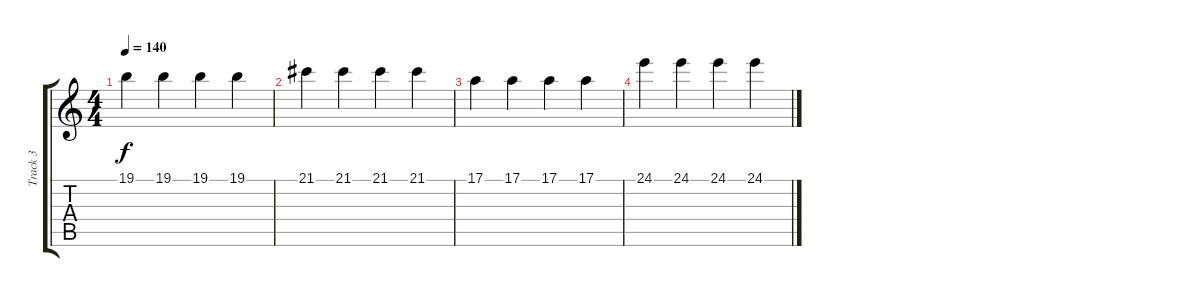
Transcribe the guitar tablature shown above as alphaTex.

\track ("Track 3" "Track 3") {instrument musicbox}
\staff {score tabs}
\tuning (E4 B3 G3 D3 A2 E2) {hide}
\ts (4 4)
\tempo 140
\clef g2
\ks c
19.1.4{dy f} 19.1.4 19.1.4 19.1.4 |
21.1.4 21.1.4 21.1.4 21.1.4 |
17.1.4 17.1.4 17.1.4 17.1.4 |
24.1.4 24.1.4 24.1.4 24.1.4
